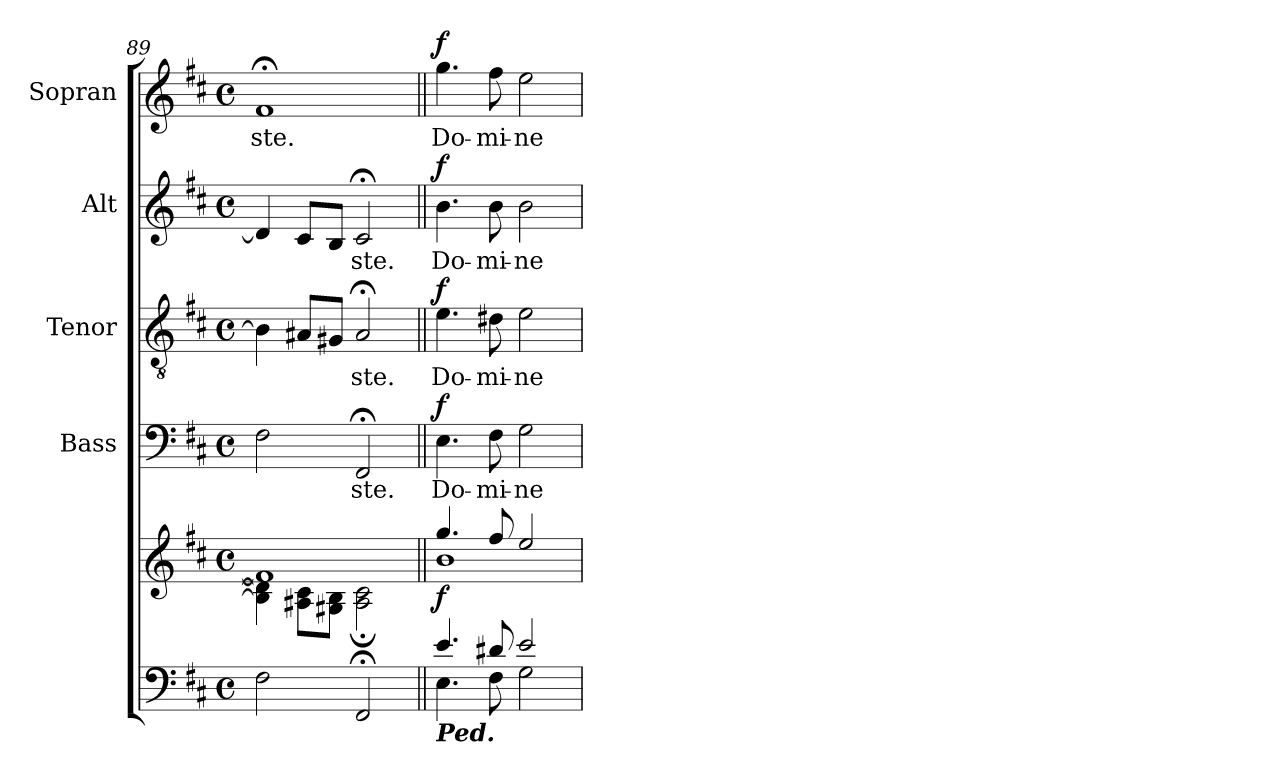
**kern	**kern	**dynam	**kern	**text	**dynam	**kern	**text	**dynam	**kern	**text	**dynam	**kern	**text	**dynam
*part5	*part5	*part5	*part4	*part4	*part4	*part3	*part3	*part3	*part2	*part2	*part2	*part1	*part1	*part1
*staff6	*staff5	*staff5/6	*staff4	*staff4	*staff4	*staff3	*staff3	*staff3	*staff2	*staff2	*staff2	*staff1	*staff1	*staff1
*	*	*	*I"Bass	*	*	*I"Tenor	*	*	*I"Alt	*	*	*I"Sopran	*	*
*	*	*	*I'B.	*	*	*I'T.	*	*	*I'A.	*	*	*I'S.	*	*
*clefF4	*clefG2	*	*clefF4	*	*	*clefGv2	*	*	*clefG2	*	*	*clefG2	*	*
*k[f#c#]	*k[f#c#]	*	*k[f#c#]	*	*	*k[f#c#]	*	*	*k[f#c#]	*	*	*k[f#c#]	*	*
*D:	*D:	*	*D:	*	*	*D:	*	*	*D:	*	*	*D:	*	*
*M4/4	*M4/4	*	*M4/4	*	*	*M4/4	*	*	*M4/4	*	*	*M4/4	*	*
*met(c)	*met(c)	*	*met(c)	*	*	*met(c)	*	*	*met(c)	*	*	*met(c)	*	*
=89	=89	=89	=89	=89	=89	=89	=89	=89	=89	=89	=89	=89	=89	=89
*	*^	*	*	*	*	*	*	*	*	*	*	*	*	*
!	!	!	!	!	!	!	!	!	!	!	!	!	!	!LO:LY:b	!
2F#\	1f#]	4B\] 4d\]	.	2F#\	.	.	4B\]	.	.	4d/]	.	.	1f#;<	-ste.	.
.	.	8A#X\ 8c#\L	.	.	.	.	8A#X/L	.	.	8c#/L	.	.	.	.	.
.	.	8G#X\ 8B\J	.	.	.	.	8G#X/J	.	.	8B/J	.	.	.	.	.
!	!	!	!	!	!LO:LY:b	!	!	!LO:LY:b	!	!	!LO:LY:b	!	!	!	!
2FF#;</	.	2A#\;< 2c#\;<	.	2FF#;</	-ste.	.	2A#;</	-ste.	.	2c#;</	-ste.	.	.	.	.
=90||	=90||	=90||	=90||	=90||	=90||	=90||	=90||	=90||	=90||	=90||	=90||	=90||	=90||	=90||	=90||
*^	*	*	*	*	*	*	*	*	*	*	*	*	*	*	*
!LO:TX:b:Bi:t=Ped.	!	!	!	!	!	!	!	!	!	!	!	!	!	!	!	!
!	!	!	!	!LO:DY:b	!	!LO:LY:b	!LO:DY:a	!	!LO:LY:b	!LO:DY:a	!	!LO:LY:b	!LO:DY:a	!	!LO:LY:b	!LO:DY:a
4.e/	4.E\	4.gg/	1b	f	4.E\	Do-	f	4.e\	Do-	f	4.b\	Do-	f	4.gg\	Do-	f
!	!	!	!	!	!	!LO:LY:b	!	!	!LO:LY:b	!	!	!LO:LY:b	!	!	!LO:LY:b	!
8d#X/	8F#\	8ff#/	.	.	8F#\	-mi-	.	8d#X\	-mi-	.	8b\	-mi-	.	8ff#\	-mi-	.
!	!	!	!	!	!	!LO:LY:b	!	!	!LO:LY:b	!	!	!LO:LY:b	!	!	!LO:LY:b	!
2e/	2G\	2ee/	.	.	2G\	-ne	.	2e\	-ne	.	2b\	-ne	.	2ee\	-ne	.
*v	*v	*	*	*	*	*	*	*	*	*	*	*	*	*	*	*
*	*v	*v	*	*	*	*	*	*	*	*	*	*	*	*	*
=	=	=	=	=	=	=	=	=	=	=	=	=	=	=
*-	*-	*-	*-	*-	*-	*-	*-	*-	*-	*-	*-	*-	*-	*-
